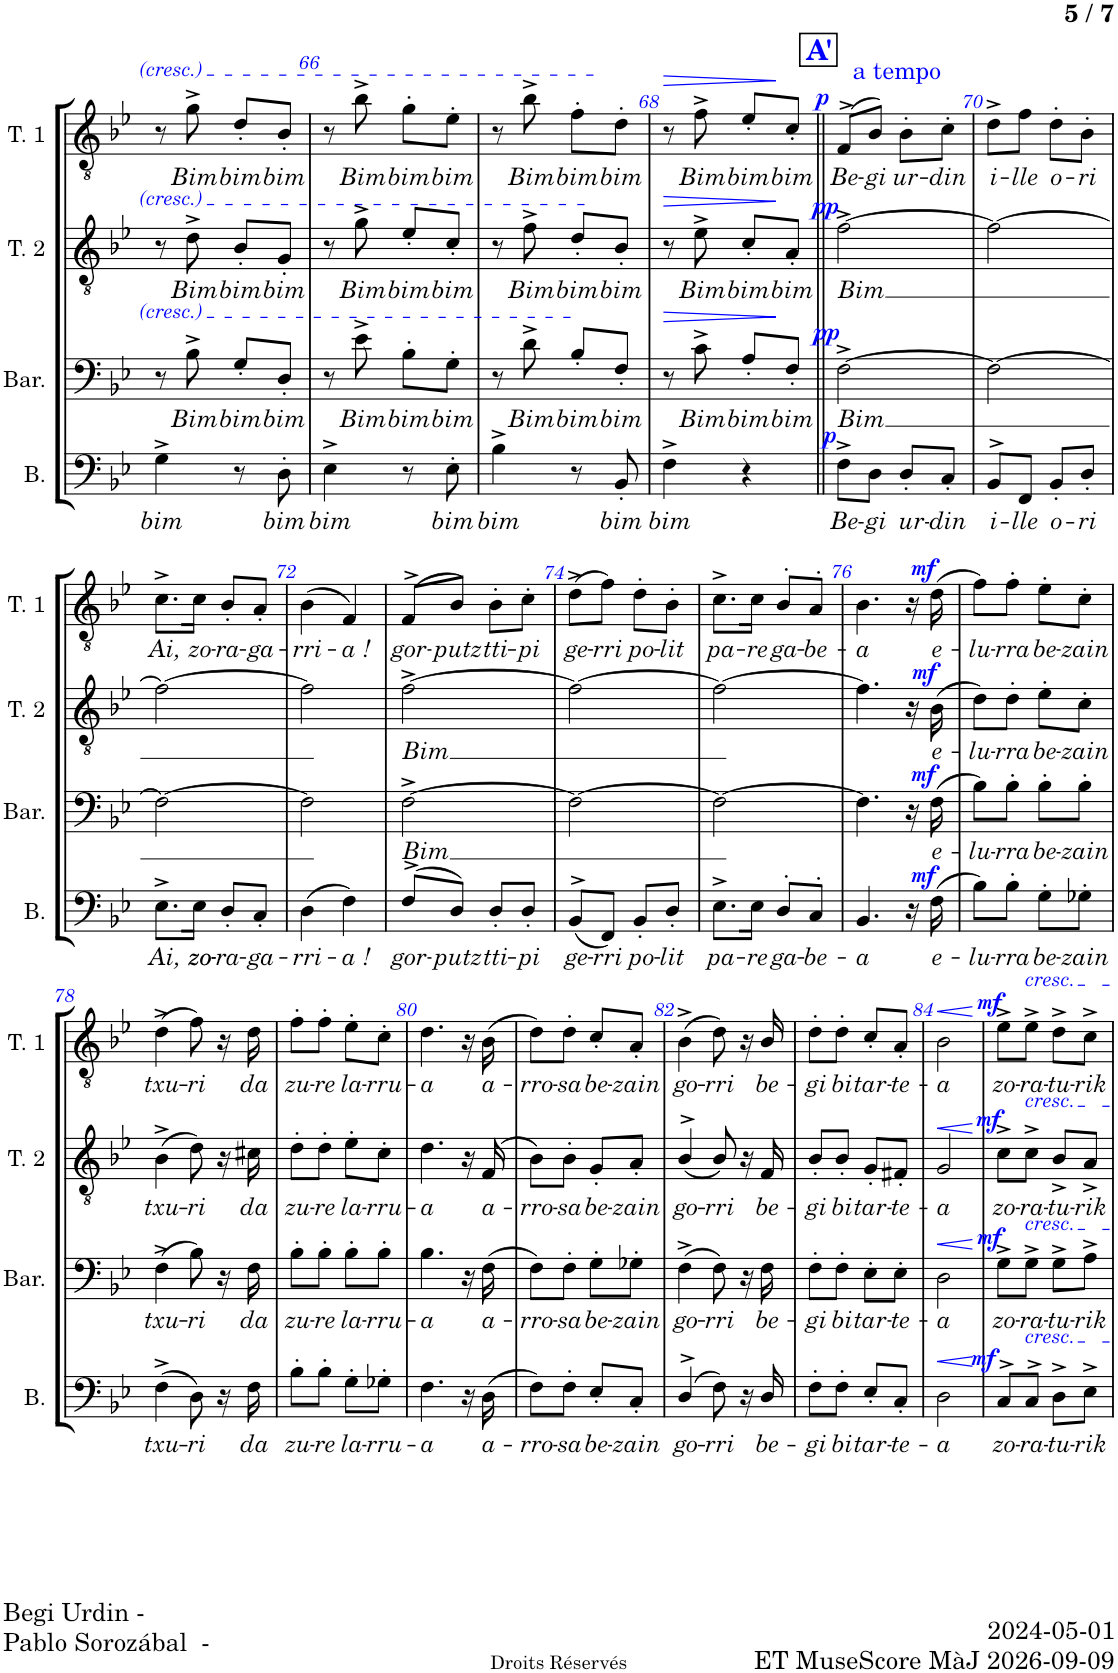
**kern	**text	**dynam	**kern	**text	**dynam	**kern	**text	**dynam	**kern	**text	**dynam	**kern
*part5	*part5	*part5	*part4	*part4	*part4	*part3	*part3	*part3	*part2	*part2	*part2	*part1
*staff5	*staff5	*staff5	*staff4	*staff4	*staff4	*staff3	*staff3	*staff3	*staff2	*staff2	*staff2	*staff1
*I"Basse	*	*	*I"Baryton	*	*	*I"Ténor 2	*	*	*I"Ténor 1	*	*	*I"Ténor
*I'B.	*	*	*I'Bar.	*	*	*I'T. 2	*	*	*I'T. 1	*	*	*I'T.
!!LO:PB:g=z
*clefF4	*	*	*clefF4	*	*	*clefGv2	*	*	*clefGv2	*	*	*clefGv2
*k[b-e-]	*	*	*k[b-e-]	*	*	*k[b-e-]	*	*	*k[b-e-]	*	*	*k[b-e-]
*M2/4	*	*	*M2/4	*	*	*M2/4	*	*	*M2/4	*	*	*M2/4
=65	=65	=65	=65	=65	=65	=65	=65	=65	=65	=65	=65	=65
!	!LO:LY:b	!	!	!	!	!	!	!	!	!	!	!
4G^\	bim	.	8r	.	.	8r	.	.	8r	.	.	2r
!	!	!	!	!LO:LY:b	!	!	!LO:LY:b	!	!	!LO:LY:b	!	!
.	.	.	8B-^\	Bim	.	8d^\	Bim	.	8g^\	Bim	.	.
!	!	!	!	!LO:LY:b	!	!	!LO:LY:b	!	!	!LO:LY:b	!	!
8r	.	.	8G'/L	bim	.	8B-'/L	bim	.	8d'/L	bim	.	.
!	!LO:LY:b	!	!	!LO:LY:b	!	!	!LO:LY:b	!	!	!LO:LY:b	!	!
8D'\	bim	.	8D'/J	bim	.	8G'/J	bim	.	8B-'/J	bim	.	.
=66	=66	=66	=66	=66	=66	=66	=66	=66	=66	=66	=66	=66
!	!LO:LY:b	!	!	!	!	!	!	!	!	!	!	!
4E-^\	bim	.	8r	.	.	8r	.	.	8r	.	.	2r
!	!	!	!	!LO:LY:b	!	!	!LO:LY:b	!	!	!LO:LY:b	!	!
.	.	.	8e-^\	Bim	.	8g^\	Bim	.	8b-^\	Bim	.	.
!	!	!	!	!LO:LY:b	!	!	!LO:LY:b	!	!	!LO:LY:b	!	!
8r	.	.	8B-'\L	bim	.	8e-'/L	bim	.	8g'\L	bim	.	.
!	!LO:LY:b	!	!	!LO:LY:b	!	!	!LO:LY:b	!	!	!LO:LY:b	!	!
8E-'\	bim	.	8G'\J	bim	.	8c'/J	bim	.	8e-'\J	bim	.	.
=67	=67	=67	=67	=67	=67	=67	=67	=67	=67	=67	=67	=67
!	!LO:LY:b	!	!	!	!	!	!	!	!	!	!	!
4B-^\	bim	.	8r	.	.	8r	.	.	8r	.	.	2r
!	!	!	!	!LO:LY:b	!	!	!LO:LY:b	!	!	!LO:LY:b	!	!
.	.	.	8d^\	Bim	.	8f^\	Bim	.	8b-^\	Bim	.	.
!	!	!	!	!LO:LY:b	!	!	!LO:LY:b	!	!	!LO:LY:b	!	!
8r	.	.	8B-'/L	bim	.	8d'/L	bim	.	8f'\L	bim	.	.
!	!LO:LY:b	!	!	!LO:LY:b	!	!	!LO:LY:b	!	!	!LO:LY:b	!	!
8BB-'/	bim	.	8F'/J	bim	.	8B-'/J	bim	.	8d'\J	bim	.	.
=68	=68	=68	=68	=68	=68	=68	=68	=68	=68	=68	=68	=68
!	!LO:LY:b	!	!	!	!LO:HP:b	!	!	!LO:HP:b	!	!	!LO:HP:b	!
4F^\	bim	.	8r	.	>	8r	.	>	8r	.	>	2r
!	!	!	!	!LO:LY:b	!	!	!LO:LY:b	!	!	!LO:LY:b	!	!
.	.	.	8c^\	Bim	.	8e-^\	Bim	.	8f^\	Bim	.	.
!	!	!	!	!LO:LY:b	!	!	!LO:LY:b	!	!	!LO:LY:b	!	!
4r	.	.	8A'/L	bim	.	8c'/L	bim	.	8e-'/L	bim	.	.
!	!	!	!	!LO:LY:b	!	!	!LO:LY:b	!	!	!LO:LY:b	!	!
.	.	.	8F'/J	bim	.	8A'/J	bim	]	8c'/J	bim	]	.
=69||	=69||	=69||	=69||	=69||	=69||	=69||	=69||	=69||	=69||	=69||	=69||	=69||
!!LO:REH:place=s1:a:B:cj:color=#0000FF:fs=14:t=A'
!	!	!	!	!	!	!	!	!	!LO:TX:a:color=#0000FF:t=a tempo	!	!	!
!	!LO:LY:b	!LO:DY:a	!	!LO:LY:b	!LO:DY:a	!	!LO:LY:b	!LO:DY:a	!	!LO:LY:b	!LO:DY:a	!
8F^>\L	Be-	p	[2F^\	Bim	pp	[2f^\	Bim	pp	(>8F^>/L	Be-	p	2r
!	!LO:LY:b	!	!	!	!	!	!	!	!	!LO:LY:b	!	!
8D\J	-gi	.	.	.	.	.	.	.	8B-/J)	-gi	.	.
!	!LO:LY:b	!	!	!	!	!	!	!	!	!LO:LY:b	!	!
8D'/L	ur-	.	.	.	.	.	.	.	8B-'\L	ur-	.	.
!	!LO:LY:b	!	!	!	!	!	!	!	!	!LO:LY:b	!	!
8C'/J	-din	.	.	.	.	.	.	.	8c'\J	-din	.	.
=70	=70	=70	=70	=70	=70	=70	=70	=70	=70	=70	=70	=70
!	!LO:LY:b	!	!	!	!	!	!	!	!	!LO:LY:b	!	!
8BB-^>/L	i-	.	2F\_	.	.	2f\_	.	.	8d^\L	i-	.	2r
!	!LO:LY:b	!	!	!	!	!	!	!	!	!LO:LY:b	!	!
8FF/J	-lle	.	.	.	.	.	.	.	8f\J	-lle	.	.
!	!LO:LY:b	!	!	!	!	!	!	!	!	!LO:LY:b	!	!
8BB-'/L	o-	.	.	.	.	.	.	.	8d'\L	o-	.	.
!	!LO:LY:b	!	!	!	!	!	!	!	!	!LO:LY:b	!	!
8D'/J	-ri	.	.	.	.	.	.	.	8B-'\J	-ri	.	.
!!LO:LB:g=z
=71	=71	=71	=71	=71	=71	=71	=71	=71	=71	=71	=71	=71
!	!LO:LY:b	!	!	!	!	!	!	!	!	!LO:LY:b	!	!
8.E-^\L	Ai,	.	2F\_	.	.	2f\_	.	.	8.c^\L	Ai,	.	2r
!	!LO:LY:b	!	!	!	!	!	!	!	!	!LO:LY:b	!	!
16E-\Jk	zo-	.	.	.	.	.	.	.	16c\Jk	zo-	.	.
!	!LO:LY:b	!	!	!	!	!	!	!	!	!LO:LY:b	!	!
8D'/L	-ra-	.	.	.	.	.	.	.	8B-'/L	-ra-	.	.
!	!LO:LY:b	!	!	!	!	!	!	!	!	!LO:LY:b	!	!
8C'/J	-ga-	.	.	.	.	.	.	.	8A'/J	-ga-	.	.
=72	=72	=72	=72	=72	=72	=72	=72	=72	=72	=72	=72	=72
!	!LO:LY:b	!	!	!	!	!	!	!	!	!LO:LY:b	!	!
(4D\	-rri-	.	2F\]	.	.	2f\]	.	.	(4B-\	-rri-	.	2r
!	!LO:LY:b	!	!	!	!	!	!	!	!	!LO:LY:b	!	!
4F\)	-a !	.	.	.	.	.	.	.	4F/)	-a !	.	.
=73	=73	=73	=73	=73	=73	=73	=73	=73	=73	=73	=73	=73
!	!LO:LY:b	!	!	!LO:LY:b	!	!	!LO:LY:b	!	!	!LO:LY:b	!	!
(>8F^>/L	gor-	.	[2F^\	Bim	.	[2f^\	Bim	.	(>8F^>/L	gor-	.	2r
!	!LO:LY:b	!	!	!	!	!	!	!	!	!LO:LY:b	!	!
8D/J)	-putz	.	.	.	.	.	.	.	8B-/J)	-putz	.	.
!	!LO:LY:b	!	!	!	!	!	!	!	!	!LO:LY:b	!	!
8D'/L	tti-	.	.	.	.	.	.	.	8B-'\L	tti-	.	.
!	!LO:LY:b	!	!	!	!	!	!	!	!	!LO:LY:b	!	!
8D'/J	-pi	.	.	.	.	.	.	.	8c'\J	-pi	.	.
=74	=74	=74	=74	=74	=74	=74	=74	=74	=74	=74	=74	=74
!	!LO:LY:b	!	!	!	!	!	!	!	!	!LO:LY:b	!	!
(8BB-^>/L	ge-	.	2F\_	.	.	2f\_	.	.	(8d^\L	ge-	.	2r
!	!LO:LY:b	!	!	!	!	!	!	!	!	!LO:LY:b	!	!
8FF/J)	rri	.	.	.	.	.	.	.	8f\J)	rri	.	.
!	!LO:LY:b	!	!	!	!	!	!	!	!	!LO:LY:b	!	!
8BB-'/L	po-	.	.	.	.	.	.	.	8d'\L	po-	.	.
!	!LO:LY:b	!	!	!	!	!	!	!	!	!LO:LY:b	!	!
8D'/J	-lit	.	.	.	.	.	.	.	8B-'\J	-lit	.	.
=75	=75	=75	=75	=75	=75	=75	=75	=75	=75	=75	=75	=75
!	!LO:LY:b	!	!	!	!	!	!	!	!	!LO:LY:b	!	!
8.E-^\L	pa-	.	2F\_	.	.	2f\_	.	.	8.c^\L	pa-	.	2r
!	!LO:LY:b	!	!	!	!	!	!	!	!	!LO:LY:b	!	!
16E-\Jk	-re	.	.	.	.	.	.	.	16c\Jk	-re	.	.
!	!LO:LY:b	!	!	!	!	!	!	!	!	!LO:LY:b	!	!
8D'>/L	ga-	.	.	.	.	.	.	.	8B-'>/L	ga-	.	.
!	!LO:LY:b	!	!	!	!	!	!	!	!	!LO:LY:b	!	!
8C'>/J	-be-	.	.	.	.	.	.	.	8A'>/J	-be-	.	.
=76	=76	=76	=76	=76	=76	=76	=76	=76	=76	=76	=76	=76
!	!LO:LY:b	!	!	!	!	!	!	!	!	!LO:LY:b	!	!
4.BB-/	-a	.	4.F\]	.	.	4.f\]	.	.	4.B-\	-a	.	2r
16r	.	.	16r	.	.	16r	.	.	16r	.	.	.
!	!LO:LY:b	!LO:DY:a	!	!LO:LY:b	!LO:DY:a	!	!LO:LY:b	!LO:DY:a	!	!LO:LY:b	!LO:DY:a	!
(16F\	e-	mf	(16F\	e-	mf	(16B-\	e-	mf	(16d\	e-	mf	.
=77	=77	=77	=77	=77	=77	=77	=77	=77	=77	=77	=77	=77
!	!LO:LY:b	!	!	!LO:LY:b	!	!	!LO:LY:b	!	!	!LO:LY:b	!	!
8B-\L)	-lu-	.	8B-\L)	-lu-	.	8d\L)	-lu-	.	8f\L)	-lu-	.	2r
!	!LO:LY:b	!	!	!LO:LY:b	!	!	!LO:LY:b	!	!	!LO:LY:b	!	!
8B-'\J	-rra	.	8B-'\J	-rra	.	8d'\J	-rra	.	8f'\J	-rra	.	.
!	!LO:LY:b	!	!	!LO:LY:b	!	!	!LO:LY:b	!	!	!LO:LY:b	!	!
8G'\L	be-	.	8B-'\L	be-	.	8e-'\L	be-	.	8e-'\L	be-	.	.
!	!LO:LY:b	!	!	!LO:LY:b	!	!	!LO:LY:b	!	!	!LO:LY:b	!	!
8G-X'\J	-zain	.	8B-'\J	-zain	.	8c'\J	-zain	.	8c'\J	-zain	.	.
!!LO:LB:g=z
=78	=78	=78	=78	=78	=78	=78	=78	=78	=78	=78	=78	=78
!	!LO:LY:b	!	!	!LO:LY:b	!	!	!LO:LY:b	!	!	!LO:LY:b	!	!
(4F^\	txu-	.	(4F^\	txu-	.	(4B-^\	txu-	.	(4d^\	txu-	.	2r
!	!LO:LY:b	!	!	!LO:LY:b	!	!	!LO:LY:b	!	!	!LO:LY:b	!	!
8D\)	-ri	.	8B-\)	-ri	.	8d\)	-ri	.	8f\)	-ri	.	.
16r	.	.	16r	.	.	16r	.	.	16r	.	.	.
!	!LO:LY:b	!	!	!LO:LY:b	!	!	!LO:LY:b	!	!	!LO:LY:b	!	!
16F\	da	.	16F\	da	.	16c#X\	da	.	16d\	da	.	.
=79	=79	=79	=79	=79	=79	=79	=79	=79	=79	=79	=79	=79
!	!LO:LY:b	!	!	!LO:LY:b	!	!	!LO:LY:b	!	!	!LO:LY:b	!	!
8B-'\L	zu-	.	8B-'\L	zu-	.	8d'\L	zu-	.	8f'\L	zu-	.	2r
!	!LO:LY:b	!	!	!LO:LY:b	!	!	!LO:LY:b	!	!	!LO:LY:b	!	!
8B-'\J	-re	.	8B-'\J	-re	.	8d'\J	-re	.	8f'\J	-re	.	.
!	!LO:LY:b	!	!	!LO:LY:b	!	!	!LO:LY:b	!	!	!LO:LY:b	!	!
8G'\L	la-	.	8B-'\L	la-	.	8e-'\L	la-	.	8e-'\L	la-	.	.
!	!LO:LY:b	!	!	!LO:LY:b	!	!	!LO:LY:b	!	!	!LO:LY:b	!	!
8G-X'\J	-rru-	.	8B-'\J	-rru-	.	8c'\J	-rru-	.	8c'\J	-rru-	.	.
=80	=80	=80	=80	=80	=80	=80	=80	=80	=80	=80	=80	=80
!	!LO:LY:b	!	!	!LO:LY:b	!	!	!LO:LY:b	!	!	!LO:LY:b	!	!
4.F\	-a	.	4.B-\	-a	.	4.d\	-a	.	4.d\	-a	.	2r
16r	.	.	16r	.	.	16r	.	.	16r	.	.	.
!	!LO:LY:b	!	!	!LO:LY:b	!	!	!LO:LY:b	!	!	!LO:LY:b	!	!
(16D\	a-	.	(16F\	a-	.	(>16F/	a-	.	(>16B-\	a-	.	.
=81	=81	=81	=81	=81	=81	=81	=81	=81	=81	=81	=81	=81
!	!LO:LY:b	!	!	!LO:LY:b	!	!	!LO:LY:b	!	!	!LO:LY:b	!	!
8F\L)	-rro-	.	8F\L)	-rro-	.	8B-\L)	-rro-	.	8d\L)	-rro-	.	2r
!	!LO:LY:b	!	!	!LO:LY:b	!	!	!LO:LY:b	!	!	!LO:LY:b	!	!
8F'\J	-sa	.	8F'\J	-sa	.	8B-'\J	-sa	.	8d'\J	-sa	.	.
!	!LO:LY:b	!	!	!LO:LY:b	!	!	!LO:LY:b	!	!	!LO:LY:b	!	!
8E-'/L	be-	.	8G'\L	be-	.	8G'/L	be-	.	8c'/L	be-	.	.
!	!LO:LY:b	!	!	!LO:LY:b	!	!	!LO:LY:b	!	!	!LO:LY:b	!	!
8C'/J	-zain	.	8G-X'\J	-zain	.	8A'/J	-zain	.	8A'/J	-zain	.	.
=82	=82	=82	=82	=82	=82	=82	=82	=82	=82	=82	=82	=82
!	!LO:LY:b	!	!	!LO:LY:b	!	!	!LO:LY:b	!	!	!LO:LY:b	!	!
(4D^>/	go-	.	(4F^\	go-	.	(4B-^>/	go-	.	(4B-^\	go-	.	2r
!	!LO:LY:b	!	!	!LO:LY:b	!	!	!LO:LY:b	!	!	!LO:LY:b	!	!
8F\)	-rri	.	8F\)	-rri	.	8B-/)	-rri	.	8d\)	-rri	.	.
16r	.	.	16r	.	.	16r	.	.	16r	.	.	.
!	!LO:LY:b	!	!	!LO:LY:b	!	!	!LO:LY:b	!	!	!LO:LY:b	!	!
16D/	be-	.	16F\	be-	.	16F/	be-	.	16B-/	be-	.	.
=83	=83	=83	=83	=83	=83	=83	=83	=83	=83	=83	=83	=83
!	!LO:LY:b	!	!	!LO:LY:b	!	!	!LO:LY:b	!	!	!LO:LY:b	!	!
8F'\L	-gi	.	8F'\L	-gi	.	8B-'/L	-gi	.	8d'\L	-gi	.	2r
!	!LO:LY:b	!	!	!LO:LY:b	!	!	!LO:LY:b	!	!	!LO:LY:b	!	!
8F'\J	bi	.	8F'\J	bi	.	8B-'/J	bi	.	8d'\J	bi	.	.
!	!LO:LY:b	!	!	!LO:LY:b	!	!	!LO:LY:b	!	!	!LO:LY:b	!	!
8E-'/L	tar-	.	8E-'\L	tar-	.	8G'/L	tar-	.	8c'/L	tar-	.	.
!	!LO:LY:b	!	!	!LO:LY:b	!	!	!LO:LY:b	!	!	!LO:LY:b	!	!
8C'/J	-te-	.	8E-'\J	-te-	.	8F#X'/J	-te-	.	8A'/J	-te-	.	.
=84	=84	=84	=84	=84	=84	=84	=84	=84	=84	=84	=84	=84
!	!LO:LY:b	!	!	!LO:LY:b	!	!	!LO:LY:b	!LO:HP:b	!	!LO:LY:b	!LO:HP:b	!
2D\	-a	.	2D\	-a	.	2G/	-a	<	2B-\	-a	<	2r
.	.	.	.	.	]	.	.	[	.	.	[	.
=85	=85	=85	=85	=85	=85	=85	=85	=85	=85	=85	=85	=85
!	!LO:LY:b	!LO:DY:a	!	!LO:LY:b	!LO:DY:a	!	!LO:LY:b	!LO:DY:a	!	!LO:LY:b	!LO:DY:a	!
8C^>/L	zo-	mf	8G^\L	zo-	mf	8c^\L	zo-	mf	8e-^\L	zo-	mf	2r
!	!	!	!	!	!	!	!	!	!LO:TX:a:i:color=#0000FF:t=cresc.	!	!	!
!	!	!	!	!	!	!LO:TX:a:i:color=#0000FF:t=cresc.	!	!	!	!	!	!
!	!	!	!LO:TX:a:i:color=#0000FF:t=cresc.	!	!	!	!	!	!	!	!	!
!LO:TX:a:i:color=#0000FF:t=cresc.	!	!	!	!	!	!	!	!	!	!	!	!
!	!LO:LY:b	!	!	!LO:LY:b	!	!	!LO:LY:b	!	!	!LO:LY:b	!	!
8C^>/J	-ra-	.	8G^\J	-ra-	.	8c^\J	-ra-	.	8e-^\J	-ra-	.	.
!	!LO:LY:b	!	!	!LO:LY:b	!	!	!LO:LY:b	!	!	!LO:LY:b	!	!
8D^>\L	-tu-	.	8G^\L	-tu-	.	8B-^/L	-tu-	.	8d^\L	-tu-	.	.
!	!LO:LY:b	!	!	!LO:LY:b	!	!	!LO:LY:b	!	!	!LO:LY:b	!	!
8E-^>\J	-rik	.	8A^\J	-rik	.	8A^/J	-rik	.	8c^\J	-rik	.	.
=	=	=	=	=	=	=	=	=	=	=	=	=
*-	*-	*-	*-	*-	*-	*-	*-	*-	*-	*-	*-	*-
